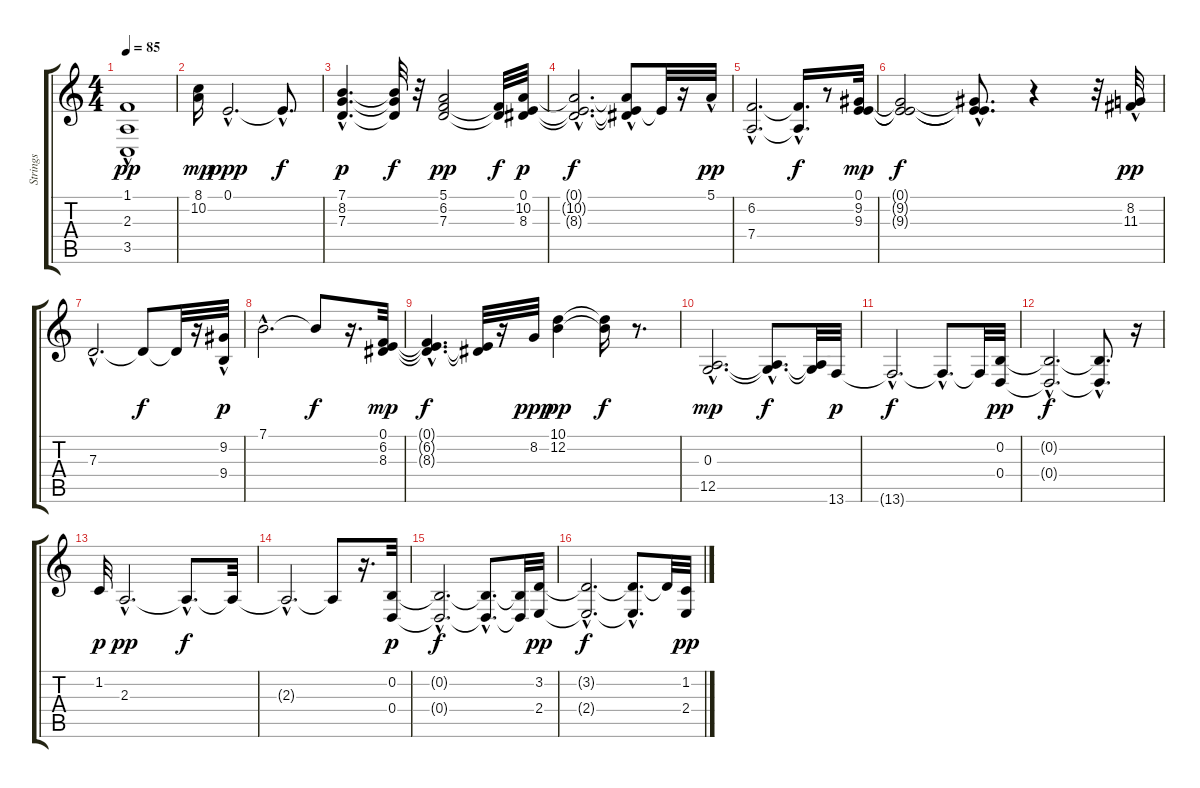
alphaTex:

\track ("Strings             " "Strings   ") {instrument stringensemble1}
\staff {score tabs}
\tuning (E4 B3 G3 D3 A2 E2) {hide}
\ts (4 4)
\tempo 85
\clef g2
\ks c
(1.1 2.3 3.5{hac}).1{dy pp} |
(8.1 10.2).16{dy mp} 0.1{hac}.2{d dy ppp} 0.1{hac t}.8{d dy f} |
(7.1{hac} 8.2{hac} 7.3{hac}).4{d dy p} (7.1{t} 8.2{t} 7.3{t}).32{dy f} r.32 (5.1 6.2 7.3).2{dy pp} (6.2{t} 7.3{t}).32{dy f} (0.1 10.2 8.3).32{dy p} |
(0.1{hac t} 10.2{hac t} 8.3{hac t}).2{d dy f} (0.1{t} 10.2{hac t} 8.3{t}).8 0.1{t}.32 r.16 5.1{hac}.32{dy pp} |
(6.2{hac} 7.4{hac}).2{d} (6.2{hac t} 7.4{hac t}).16{d dy f} r.8 (0.1 9.2 9.3).32{dy mp} |
(0.1{t} 9.2{t} 9.3{t}).2{dy f} (0.1{t} 9.2{t} 9.3{hac t}).8{d} r.4 r.32 (8.2{hac} 11.3{hac}).32{dy pp} |
7.3{hac}.2{d} 7.3{t}.8{dy f} 7.3{t}.32 r.16 (9.2{hac} 9.4{hac}).32{dy p} |
7.1{hac}.2{d} 7.1{t}.8{dy f} r.16{d} (0.1 6.2 8.3).32{dy mp} |
(0.1{hac t} 6.2{t} 8.3{hac t}).4{d dy f} (0.1{t} 8.3{t}).32 r.16 8.2.32{dy ppp} (10.1 12.2).4{dy pp} (10.1{t} 12.2{t}).16{dy f} r.8{d} |
(0.3{hac} 12.5{hac}).2{d dy mp} (0.3{hac t} 12.5{hac t}).8{d dy f} (0.3{t} 12.5{t}).32 13.6.32{dy p} |
13.6{hac t}.2{d dy f} 13.6{hac t}.8{d} 13.6{t}.32 (0.2 0.4).32{dy pp} |
(0.2{hac t} 0.4{hac t}).2{d dy f} (0.2{hac t} 0.4{t}).8{d} r.16 |
1.2.32{dy p} 2.3{hac}.2{d dy pp} 2.3{hac t}.8{d dy f} 2.3{t}.32 |
2.3{hac t}.2{d} 2.3{t}.8 r.16{d} (0.2 0.4).32{dy p} |
(0.2{hac t} 0.4{hac t}).2{d dy f} (0.2{hac t} 0.4{hac t}).8{d} (0.2{t} 0.4{t}).32 (3.2 2.4).32{dy pp} |
(3.2{hac t} 2.4{hac t}).2{d dy f} (3.2{hac t} 2.4{t}).8{d} 3.2{t}.32 (1.2 2.4).32{dy pp}
